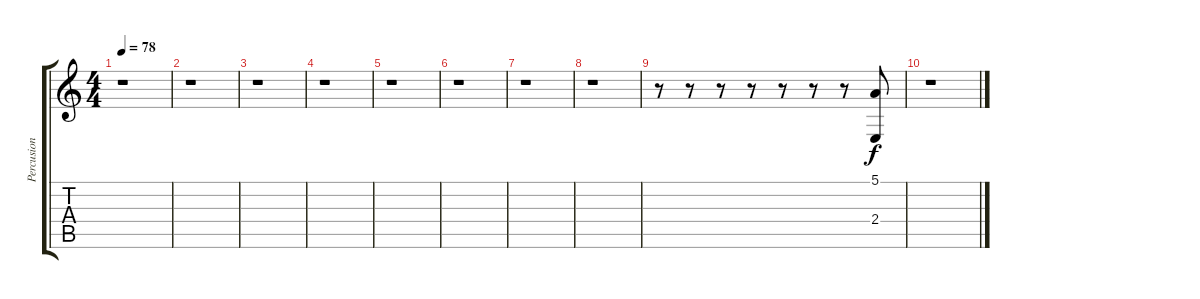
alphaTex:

\track ("Percusion" "Percusion") {instrument tubularbells}
\staff {score tabs}
\tuning (E4 B3 G3 D3 A2 E2) {hide}
\ts (4 4)
\tempo 78
\clef g2
\ks c
r.1{dy f} |
r.1 |
r.1 |
r.1 |
r.1 |
r.1 |
r.1 |
r.1 |
r.8 r.8 r.8 r.8 r.8 r.8 r.8 (5.1 2.4).8 |
r.1
